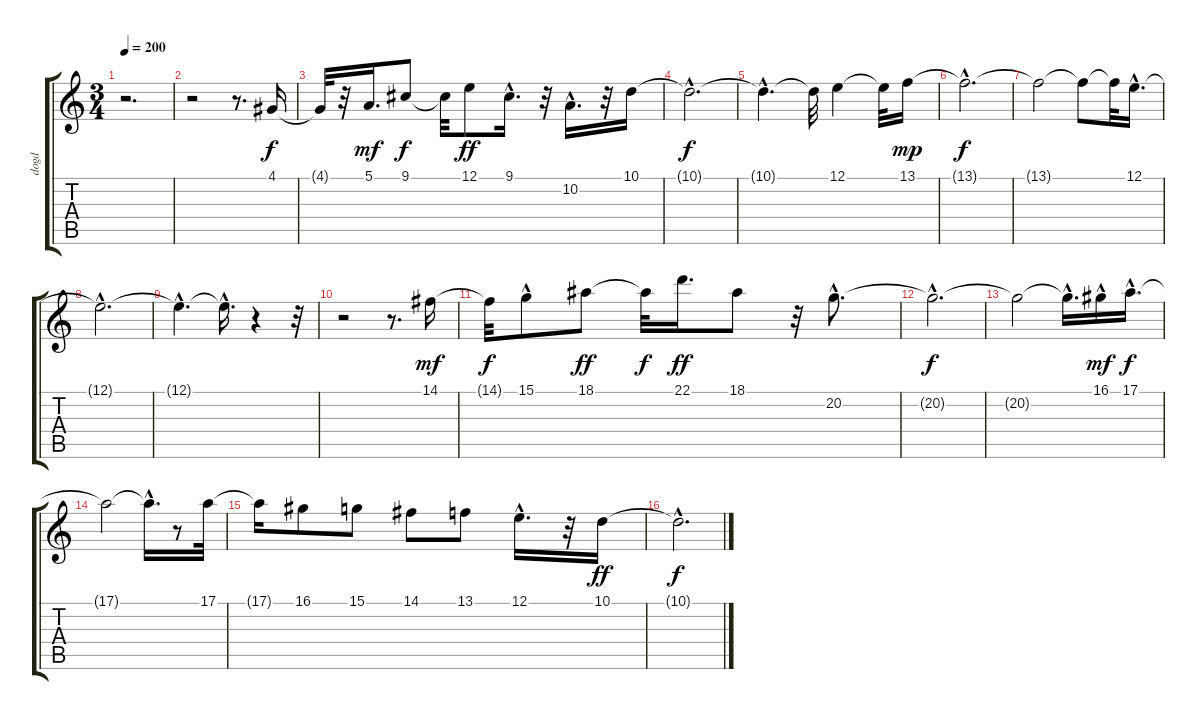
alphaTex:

\track ("dogd" "dogd") {instrument flute}
\staff {score tabs}
\tuning (E4 B3 G3 D3 A2 E2) {hide}
\ts (3 4)
\tempo 200
\clef g2
\ks c
r.2{d dy f} |
r.2 r.8{d} 4.1.16 |
4.1{t}.32 r.32 5.1.16{d dy mf} 9.1.8{dy f} 9.1{t}.32 12.1.8{dy ff} 9.1{hac}.16{d} r.32 10.2{hac}.16{d} r.32 10.1.16 |
10.1{hac t}.2{d dy f} |
10.1{hac t}.4{d} 10.1{t}.32 12.1.4 12.1{t}.32 13.1.16{dy mp} |
13.1{hac t}.2{d dy f} |
13.1{t}.2 13.1{t}.8 13.1{t}.32 12.1{hac}.16{d} |
12.1{hac t}.2{d} |
12.1{hac t}.4{d} 12.1{hac t}.16{d} r.4 r.32 |
r.2 r.8{d} 14.1.16{dy mf} |
14.1{t}.32{dy f} 15.1{hac}.8 18.1.8{dy ff} 18.1{t}.32{dy f} 22.1.16{d dy ff} 18.1.8 r.32 20.2{hac}.8{d} |
20.2{hac t}.2{d dy f} |
20.2{t}.2 20.2{hac t}.16{d} 16.1{hac}.16{dy mf} 17.1{hac}.16{d dy f} |
17.1{t}.2 17.1{hac t}.16{d} r.8 17.1.32 |
17.1{t}.16 16.1.8 15.1.8 14.1.8 13.1.8 12.1{hac}.16{d} r.32 10.1.16{dy ff} |
10.1{hac t}.2{d dy f}
